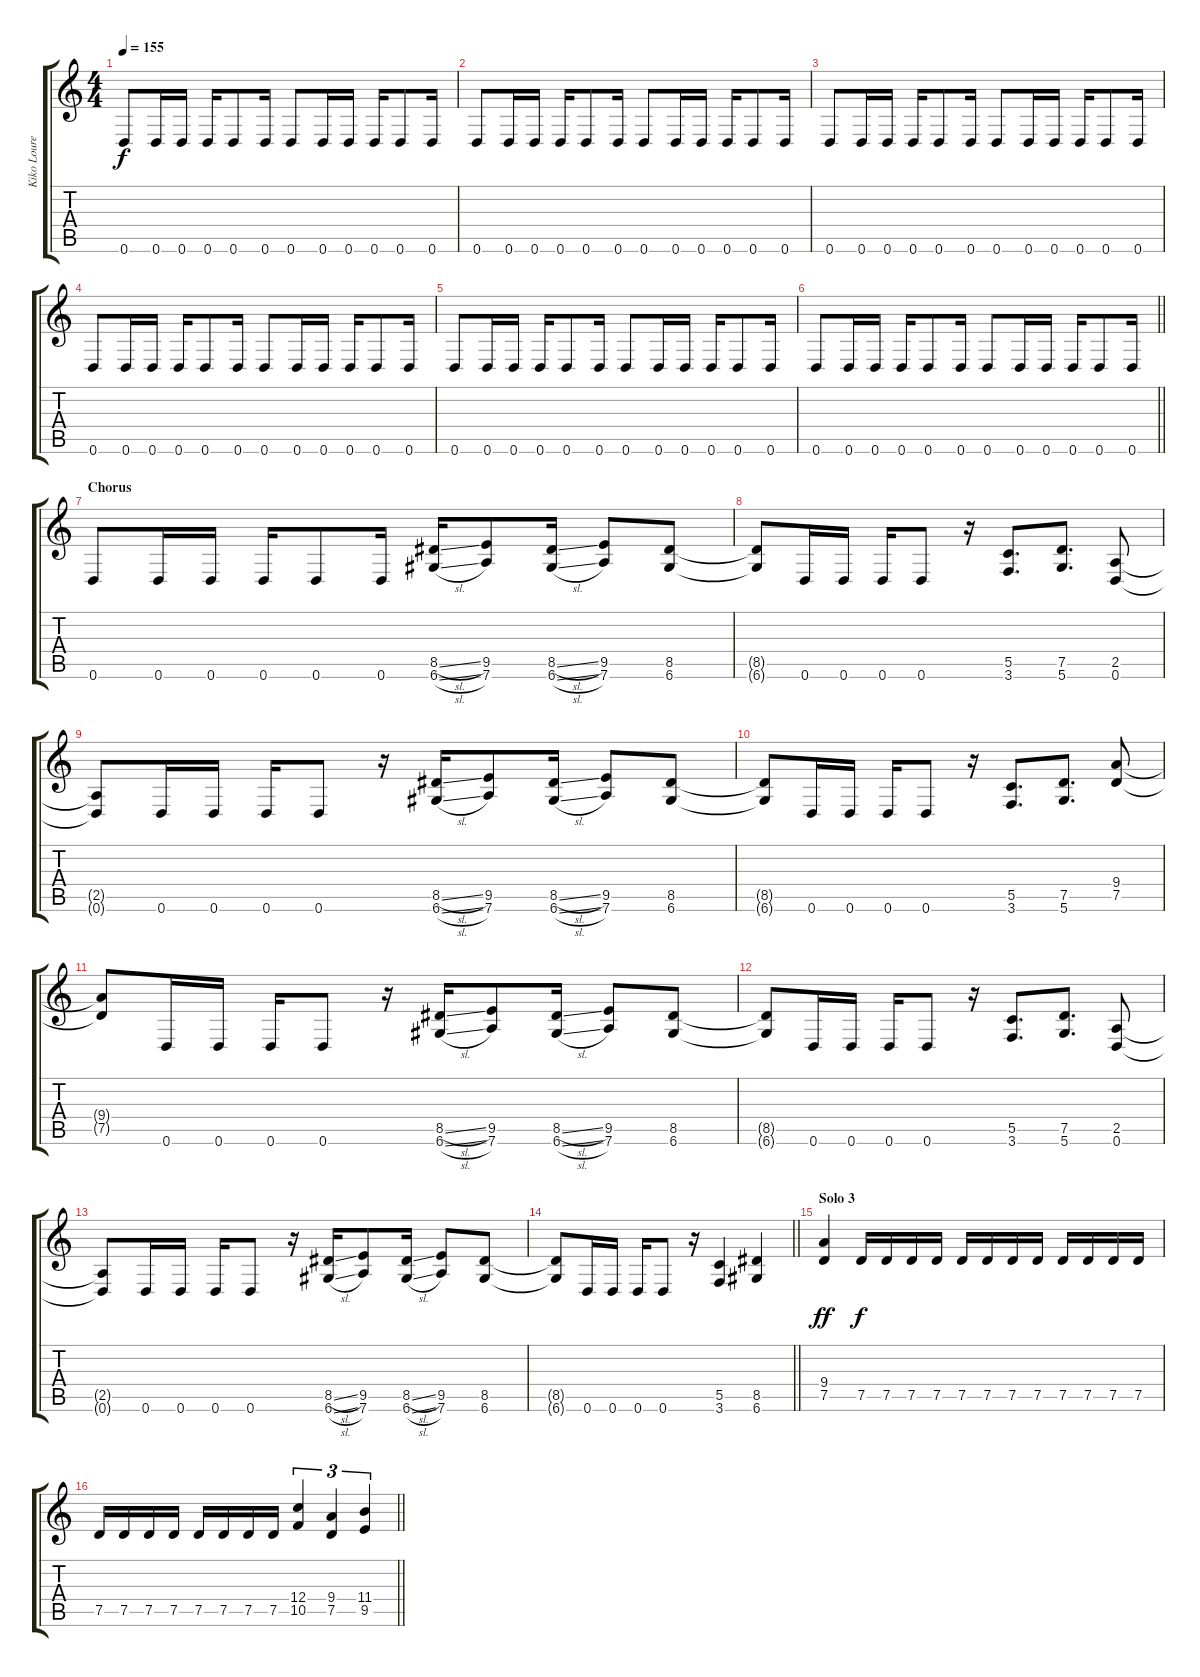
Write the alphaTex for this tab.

\track ("Kiko Loureiro" "Kiko Loure") {instrument distortionguitar}
\staff {score tabs}
\tuning (D4 A3 F3 C3 G2 D2) {hide}
\ts (4 4)
\tempo 155
\clef g2
\ks c
0.6.8{dy f} 0.6.16 0.6.16 0.6.16 0.6.8 0.6.16 0.6.8 0.6.16 0.6.16 0.6.16 0.6.8 0.6.16 |
0.6.8 0.6.16 0.6.16 0.6.16 0.6.8 0.6.16 0.6.8 0.6.16 0.6.16 0.6.16 0.6.8 0.6.16 |
0.6.8 0.6.16 0.6.16 0.6.16 0.6.8 0.6.16 0.6.8 0.6.16 0.6.16 0.6.16 0.6.8 0.6.16 |
0.6.8 0.6.16 0.6.16 0.6.16 0.6.8 0.6.16 0.6.8 0.6.16 0.6.16 0.6.16 0.6.8 0.6.16 |
0.6.8 0.6.16 0.6.16 0.6.16 0.6.8 0.6.16 0.6.8 0.6.16 0.6.16 0.6.16 0.6.8 0.6.16 |
\barLineRight lightlight
0.6.8 0.6.16 0.6.16 0.6.16 0.6.8 0.6.16 0.6.8 0.6.16 0.6.16 0.6.16 0.6.8 0.6.16 |
\section ("" "Chorus")
0.6.8 0.6.16 0.6.16 0.6.16 0.6.8 0.6.16 (8.5{sl} 6.6{sl}).16 (9.5 7.6).8 (8.5{sl} 6.6{sl}).16 (9.5 7.6).8 (8.5 6.6).8 |
(8.5{t} 6.6{t}).8 0.6.16 0.6.16 0.6.16 0.6.8 r.16 (5.5 3.6).8{d} (7.5 5.6).8{d} (2.5 0.6).8 |
(2.5{t} 0.6{t}).8 0.6.16 0.6.16 0.6.16 0.6.8 r.16 (8.5{sl} 6.6{sl}).16 (9.5 7.6).8 (8.5{sl} 6.6{sl}).16 (9.5 7.6).8 (8.5 6.6).8 |
(8.5{t} 6.6{t}).8 0.6.16 0.6.16 0.6.16 0.6.8 r.16 (5.5 3.6).8{d} (7.5 5.6).8{d} (9.4 7.5).8 |
(9.4{t} 7.5{t}).8 0.6.16 0.6.16 0.6.16 0.6.8 r.16 (8.5{sl} 6.6{sl}).16 (9.5 7.6).8 (8.5{sl} 6.6{sl}).16 (9.5 7.6).8 (8.5 6.6).8 |
(8.5{t} 6.6{t}).8 0.6.16 0.6.16 0.6.16 0.6.8 r.16 (5.5 3.6).8{d} (7.5 5.6).8{d} (2.5 0.6).8 |
(2.5{t} 0.6{t}).8 0.6.16 0.6.16 0.6.16 0.6.8 r.16 (8.5{sl} 6.6{sl}).16 (9.5 7.6).8 (8.5{sl} 6.6{sl}).16 (9.5 7.6).8 (8.5 6.6).8 |
\barLineRight lightlight
(8.5{t} 6.6{t}).8 0.6.16 0.6.16 0.6.16 0.6.8 r.16 (5.5 3.6).4 (8.5 6.6).4 |
\section ("" "Solo 3")
(9.4 7.5).4{dy ff} 7.5.16{dy f} 7.5.16 7.5.16 7.5.16 7.5.16 7.5.16 7.5.16 7.5.16 7.5.16 7.5.16 7.5.16 7.5.16 |
\barLineRight lightlight
7.5.16 7.5.16 7.5.16 7.5.16 7.5.16 7.5.16 7.5.16 7.5.16 (12.4 10.5).4{tu (3 2)} (9.4 7.5).4{tu (3 2)} (11.4 9.5).4{tu (3 2)}
